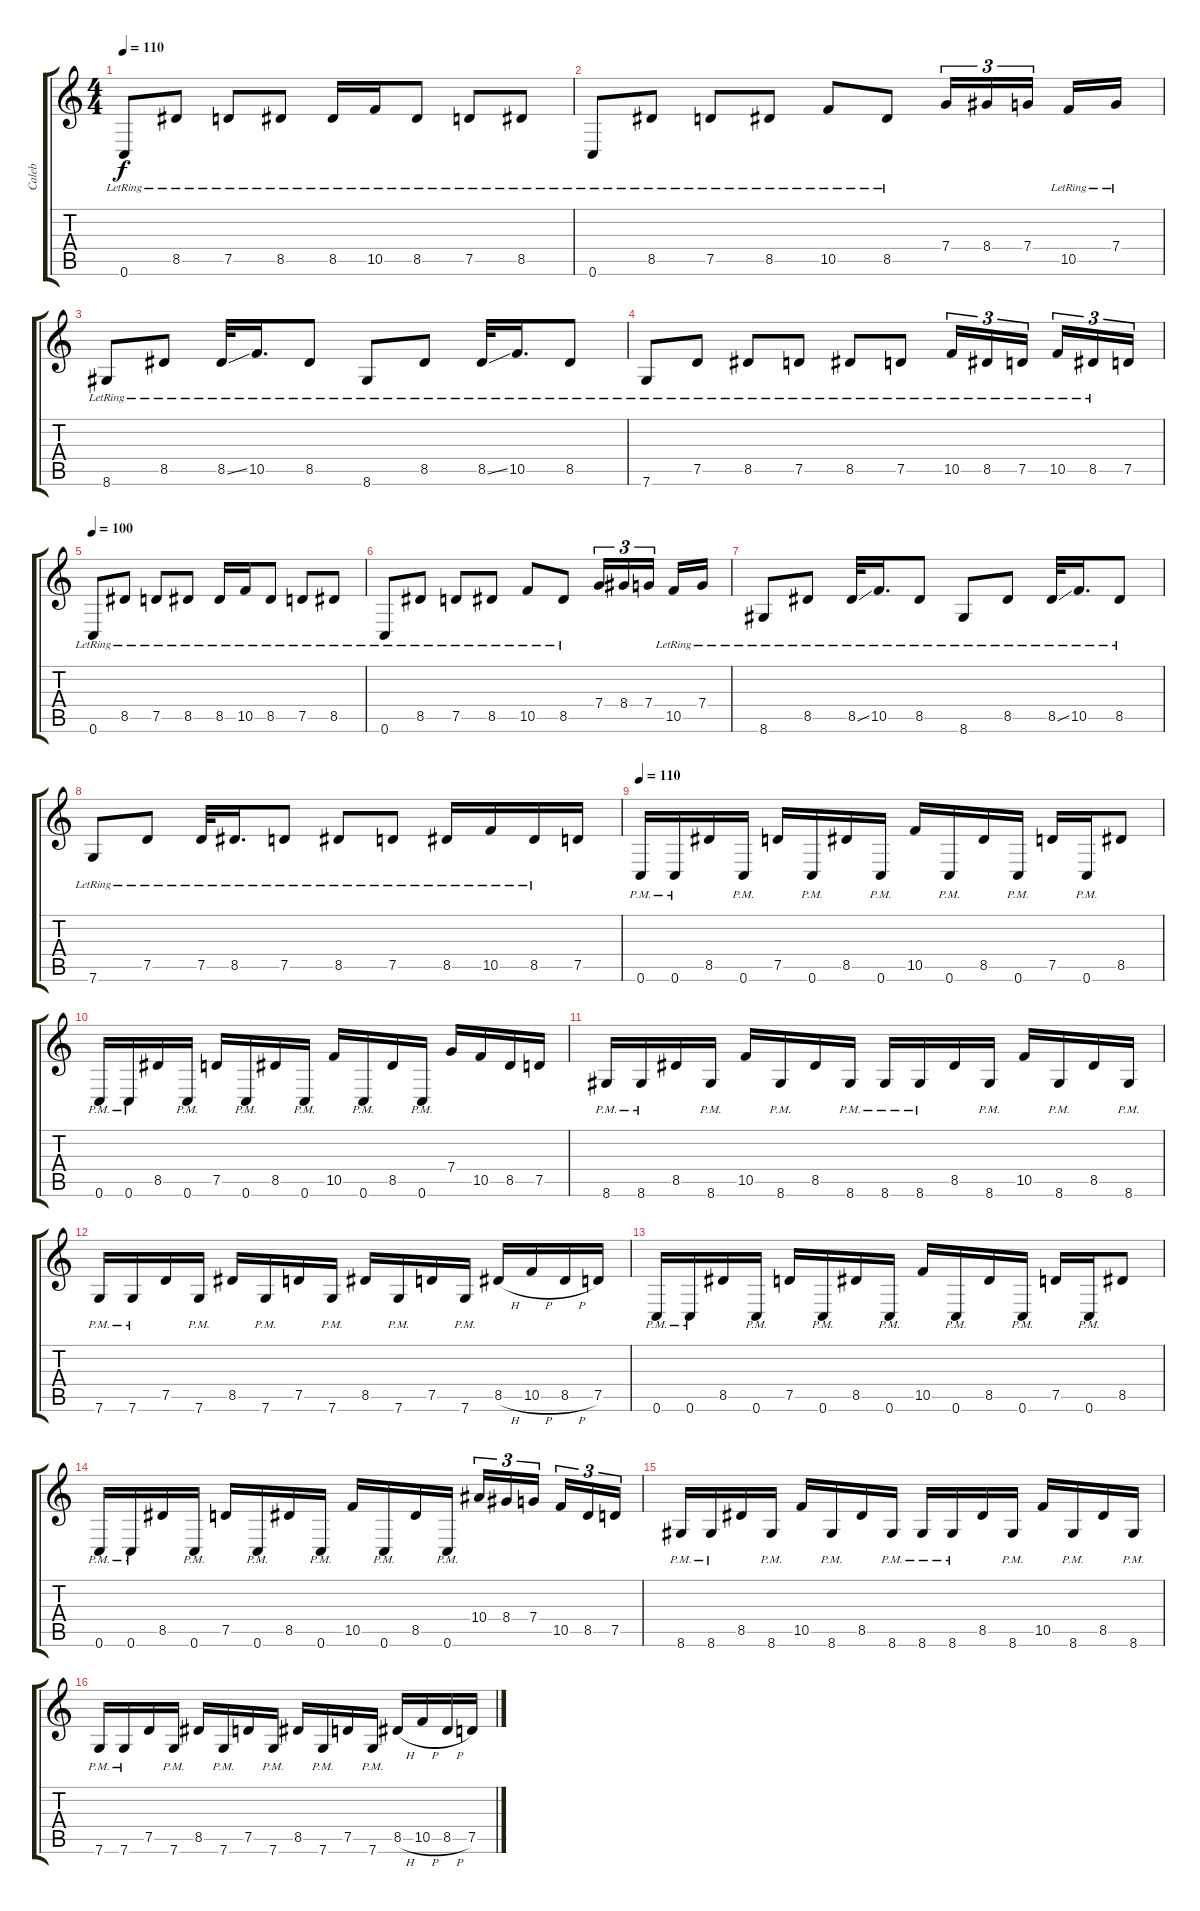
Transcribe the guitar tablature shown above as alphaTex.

\track ("Caleb" "Caleb") {instrument distortionguitar}
\staff {score tabs}
\tuning (D4 A3 F3 C3 G2 C2) {hide}
\ts (4 4)
\tempo 110
\tempo 100
\tempo 110
\clef g2
\ks c
0.6{lr}.8{dy f instrument acousticguitarsteel} 8.5{lr}.8 7.5{lr}.8 8.5{lr}.8 8.5{lr}.16 10.5{lr}.16 8.5{lr}.8 7.5{lr}.8 8.5{lr}.8 |
0.6{lr}.8 8.5{lr}.8 7.5{lr}.8 8.5{lr}.8 10.5{lr}.8 8.5{lr}.8 7.4.16{tu (3 2)} 8.4.16{tu (3 2)} 7.4.16{tu (3 2) beam splitsecondary} 10.5{lr}.16 7.4{lr}.16 |
8.6{lr}.8 8.5{lr}.8 8.5{ss lr}.32 10.5{lr}.16{d} 8.5{lr}.8 8.6{lr}.8 8.5{lr}.8 8.5{ss lr}.32 10.5{lr}.16{d} 8.5{lr}.8 |
7.6{lr}.8 7.5{lr}.8 8.5{lr}.8 7.5{lr}.8 8.5{lr}.8 7.5{lr}.8 10.5{lr}.16{tu (3 2)} 8.5{lr}.16{tu (3 2)} 7.5{lr}.16{tu (3 2) beam splitsecondary} 10.5{lr}.16{tu (3 2)} 8.5{lr}.16{tu (3 2)} 7.5.16{tu (3 2)} |
\tempo 100
0.6{lr}.8{instrument acousticguitarsteel} 8.5{lr}.8 7.5{lr}.8 8.5{lr}.8 8.5{lr}.16 10.5{lr}.16 8.5{lr}.8 7.5{lr}.8 8.5{lr}.8 |
0.6{lr}.8 8.5{lr}.8 7.5{lr}.8 8.5{lr}.8 10.5{lr}.8 8.5{lr}.8 7.4.16{tu (3 2)} 8.4.16{tu (3 2)} 7.4.16{tu (3 2) beam splitsecondary} 10.5{lr}.16 7.4{lr}.16 |
8.6{lr}.8 8.5{lr}.8 8.5{ss lr}.32 10.5{lr}.16{d} 8.5{lr}.8 8.6{lr}.8 8.5{lr}.8 8.5{ss lr}.32 10.5{lr}.16{d} 8.5{lr}.8 |
7.6{lr}.8 7.5{lr}.8 7.5{lr}.32 8.5{lr}.16{d} 7.5{lr}.8 8.5{lr}.8 7.5{lr}.8 8.5{lr}.16 10.5{lr}.16 8.5{lr}.16 7.5.16 |
\tempo 110
0.6{pm}.16{instrument distortionguitar} 0.6{pm}.16 8.5.16 0.6{pm}.16 7.5.16 0.6{pm}.16 8.5.16 0.6{pm}.16 10.5.16 0.6{pm}.16 8.5.16 0.6{pm}.16 7.5.16 0.6{pm}.16 8.5.8 |
0.6{pm}.16 0.6{pm}.16 8.5.16 0.6{pm}.16 7.5.16 0.6{pm}.16 8.5.16 0.6{pm}.16 10.5.16 0.6{pm}.16 8.5.16 0.6{pm}.16 7.4.16 10.5.16 8.5.16 7.5.16 |
8.6{pm}.16 8.6{pm}.16 8.5.16 8.6{pm}.16 10.5.16 8.6{pm}.16 8.5.16 8.6{pm}.16 8.6{pm}.16 8.6{pm}.16 8.5.16 8.6{pm}.16 10.5.16 8.6{pm}.16 8.5.16 8.6{pm}.16 |
7.6{pm}.16 7.6{pm}.16 7.5.16 7.6{pm}.16 8.5.16 7.6{pm}.16 7.5.16 7.6{pm}.16 8.5.16 7.6{pm}.16 7.5.16 7.6{pm}.16 8.5{h}.16 10.5{h}.16 8.5{h}.16 7.5.16 |
0.6{pm}.16 0.6{pm}.16 8.5.16 0.6{pm}.16 7.5.16 0.6{pm}.16 8.5.16 0.6{pm}.16 10.5.16 0.6{pm}.16 8.5.16 0.6{pm}.16 7.5.16 0.6{pm}.16 8.5.8 |
0.6{pm}.16 0.6{pm}.16 8.5.16 0.6{pm}.16 7.5.16 0.6{pm}.16 8.5.16 0.6{pm}.16 10.5.16 0.6{pm}.16 8.5.16 0.6{pm}.16 10.4.16{tu (3 2)} 8.4.16{tu (3 2)} 7.4.16{tu (3 2) beam splitsecondary} 10.5.16{tu (3 2)} 8.5.16{tu (3 2)} 7.5.16{tu (3 2)} |
8.6{pm}.16 8.6{pm}.16 8.5.16 8.6{pm}.16 10.5.16 8.6{pm}.16 8.5.16 8.6{pm}.16 8.6{pm}.16 8.6{pm}.16 8.5.16 8.6{pm}.16 10.5.16 8.6{pm}.16 8.5.16 8.6{pm}.16 |
7.6{pm}.16 7.6{pm}.16 7.5.16 7.6{pm}.16 8.5.16 7.6{pm}.16 7.5.16 7.6{pm}.16 8.5.16 7.6{pm}.16 7.5.16 7.6{pm}.16 8.5{h}.16 10.5{h}.16 8.5{h}.16 7.5.16
